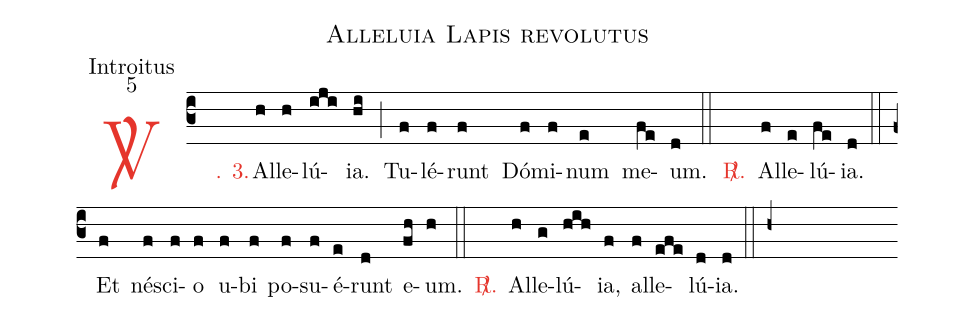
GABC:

name: Alleluia Lapis revolutus;
office-part: Introitus;
mode: 5;
%%
(c3)

<c><sp>V/</sp>. 3.</c>() Al(h)le(h)lú(iji)ia.(hi) (;) Tu(f)lé(f)runt(f) Dó(f)mi(f)num(e) me(fe)um.(d)

(::)

<nlba><c><sp>R/</sp>.</c>() Al</nlba>(f)le(e)lú(fe)ia.(d)

(::)

Et(f) né(f)sci(f)o(f) u(f)bi(f) po(f)su(f)é(e)runt(d) e(fh)um.(h)

(::)

<nlba><c><sp>R/</sp>.</c>() Al</nlba>(h)le(g)lú(hih)ia,(f) al(f)le(efe)lú(d)ia.(d)

(::)

(h+)
